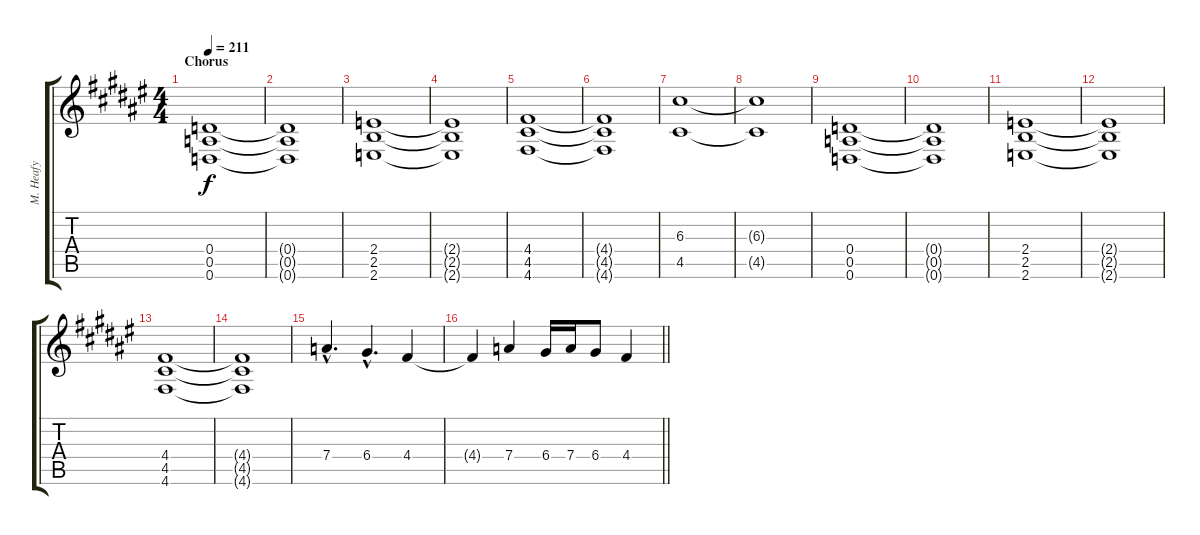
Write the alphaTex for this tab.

\track ("M. Heafy" "M. Heafy") {instrument distortionguitar}
\staff {score tabs}
\tuning (E4 B3 G3 D3 A2 D2) {hide}
\ts (4 4)
\section ("" "Chorus")
\tempo 211
\clef g2
\ks d#minor
(0.4 0.5 0.6).1{dy f} |
(0.4{t} 0.5{t} 0.6{t}).1 |
(2.4 2.5 2.6).1 |
(2.4{t} 2.5{t} 2.6{t}).1 |
(4.4 4.5 4.6).1 |
(4.4{t} 4.5{t} 4.6{t}).1 |
(6.3 4.5).1 |
(6.3{t} 4.5{t}).1 |
(0.4 0.5 0.6).1 |
(0.4{t} 0.5{t} 0.6{t}).1 |
(2.4 2.5 2.6).1 |
(2.4{t} 2.5{t} 2.6{t}).1 |
(4.4 4.5 4.6).1 |
(4.4{t} 4.5{t} 4.6{t}).1 |
7.4{hac}.4{d} 6.4{hac}.4{d} 4.4.4 |
\barLineRight lightlight
4.4{t}.4 7.4.4 6.4.16 7.4.16 6.4.8 4.4.4
